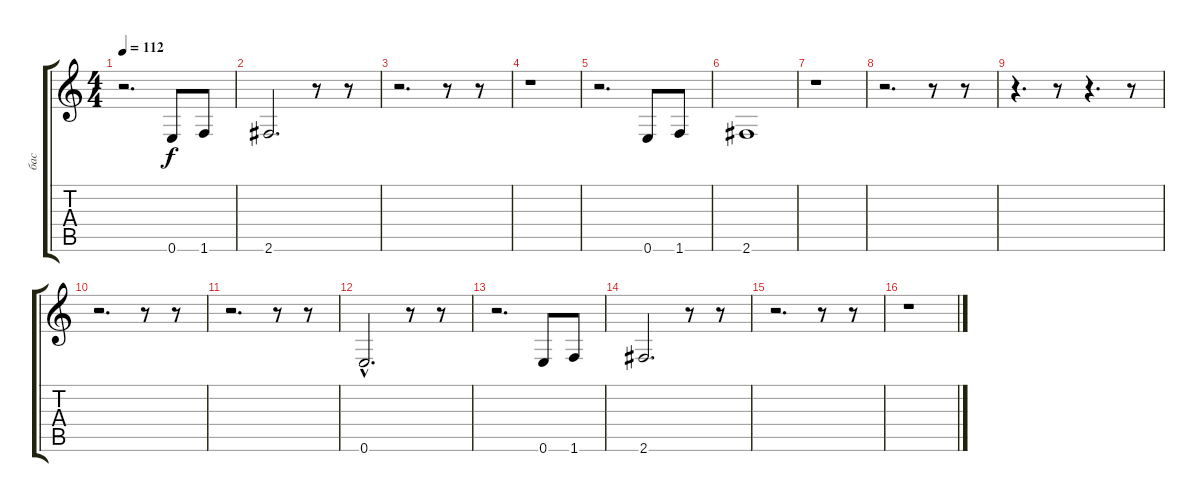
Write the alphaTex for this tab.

\track ("бас" "бас") {instrument electricbassfinger}
\staff {score tabs}
\tuning (E4 B3 G3 D3 A2 E2) {hide}
\ts (4 4)
\tempo 112
\clef g2
\ks c
r.2{d dy f} 0.6.8 1.6.8 |
2.6.2{d} r.8 r.8 |
r.2{d} r.8 r.8 |
r.1 |
r.2{d} 0.6.8 1.6.8 |
2.6.1 |
r.1 |
r.2{d} r.8 r.8 |
r.4{d} r.8 r.4{d} r.8 |
r.2{d} r.8 r.8 |
r.2{d} r.8 r.8 |
0.6{hac}.2{d} r.8 r.8 |
r.2{d} 0.6.8 1.6.8 |
2.6.2{d} r.8 r.8 |
r.2{d} r.8 r.8 |
r.1
